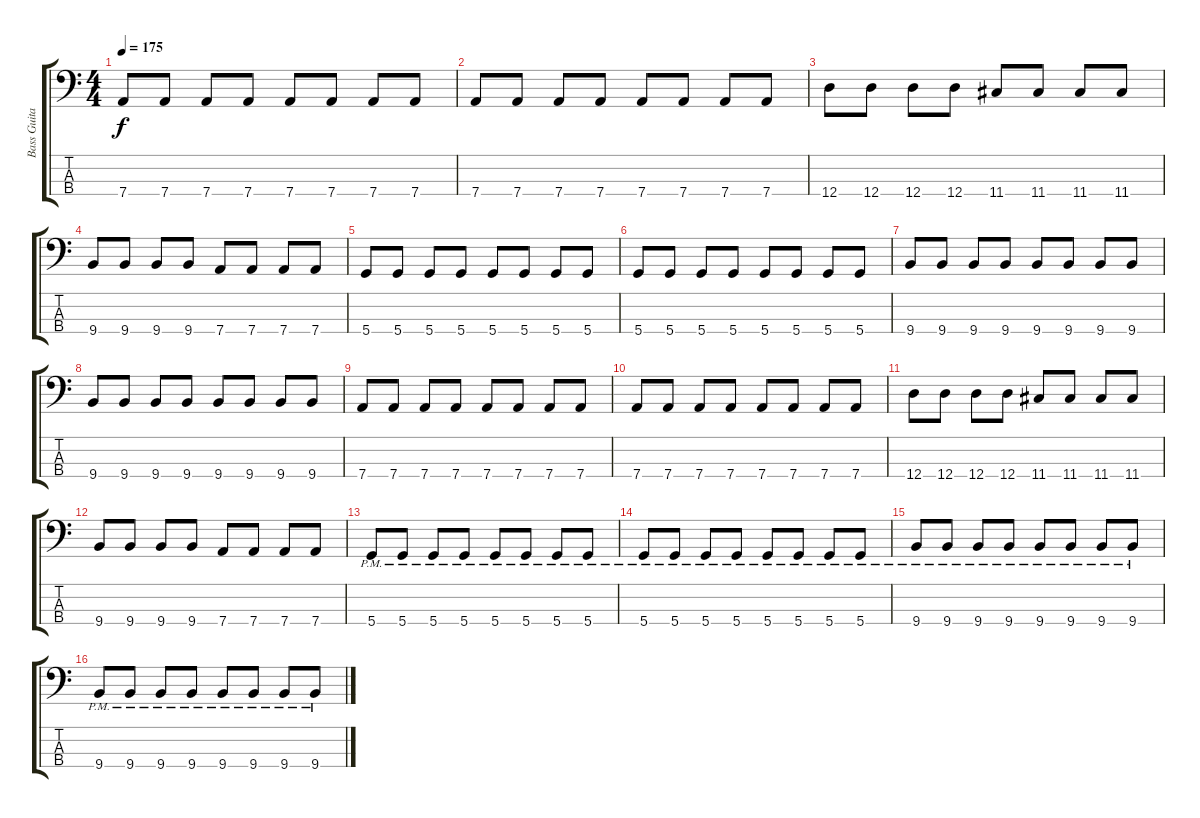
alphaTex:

\track ("Bass Guitar [Joe Morgan]" "Bass Guita") {instrument electricbassfinger}
\staff {score tabs}
\tuning (G2 D2 A1 D1) {hide}
\ts (4 4)
\tempo 175
\clef f4
\ks c
7.4.8{dy f} 7.4.8 7.4.8 7.4.8 7.4.8 7.4.8 7.4.8 7.4.8 |
7.4.8 7.4.8 7.4.8 7.4.8 7.4.8 7.4.8 7.4.8 7.4.8 |
12.4.8 12.4.8 12.4.8 12.4.8 11.4.8 11.4.8 11.4.8 11.4.8 |
9.4.8 9.4.8 9.4.8 9.4.8 7.4.8 7.4.8 7.4.8 7.4.8 |
5.4.8 5.4.8 5.4.8 5.4.8 5.4.8 5.4.8 5.4.8 5.4.8 |
5.4.8 5.4.8 5.4.8 5.4.8 5.4.8 5.4.8 5.4.8 5.4.8 |
9.4.8 9.4.8 9.4.8 9.4.8 9.4.8 9.4.8 9.4.8 9.4.8 |
9.4.8 9.4.8 9.4.8 9.4.8 9.4.8 9.4.8 9.4.8 9.4.8 |
7.4.8 7.4.8 7.4.8 7.4.8 7.4.8 7.4.8 7.4.8 7.4.8 |
7.4.8 7.4.8 7.4.8 7.4.8 7.4.8 7.4.8 7.4.8 7.4.8 |
12.4.8 12.4.8 12.4.8 12.4.8 11.4.8 11.4.8 11.4.8 11.4.8 |
9.4.8 9.4.8 9.4.8 9.4.8 7.4.8 7.4.8 7.4.8 7.4.8 |
5.4{pm}.8 5.4{pm}.8 5.4{pm}.8 5.4{pm}.8 5.4{pm}.8 5.4{pm}.8 5.4{pm}.8 5.4{pm}.8 |
5.4{pm}.8 5.4{pm}.8 5.4{pm}.8 5.4{pm}.8 5.4{pm}.8 5.4{pm}.8 5.4{pm}.8 5.4{pm}.8 |
9.4{pm}.8 9.4{pm}.8 9.4{pm}.8 9.4{pm}.8 9.4{pm}.8 9.4{pm}.8 9.4{pm}.8 9.4{pm}.8 |
9.4{pm}.8 9.4{pm}.8 9.4{pm}.8 9.4{pm}.8 9.4{pm}.8 9.4{pm}.8 9.4{pm}.8 9.4{pm}.8
